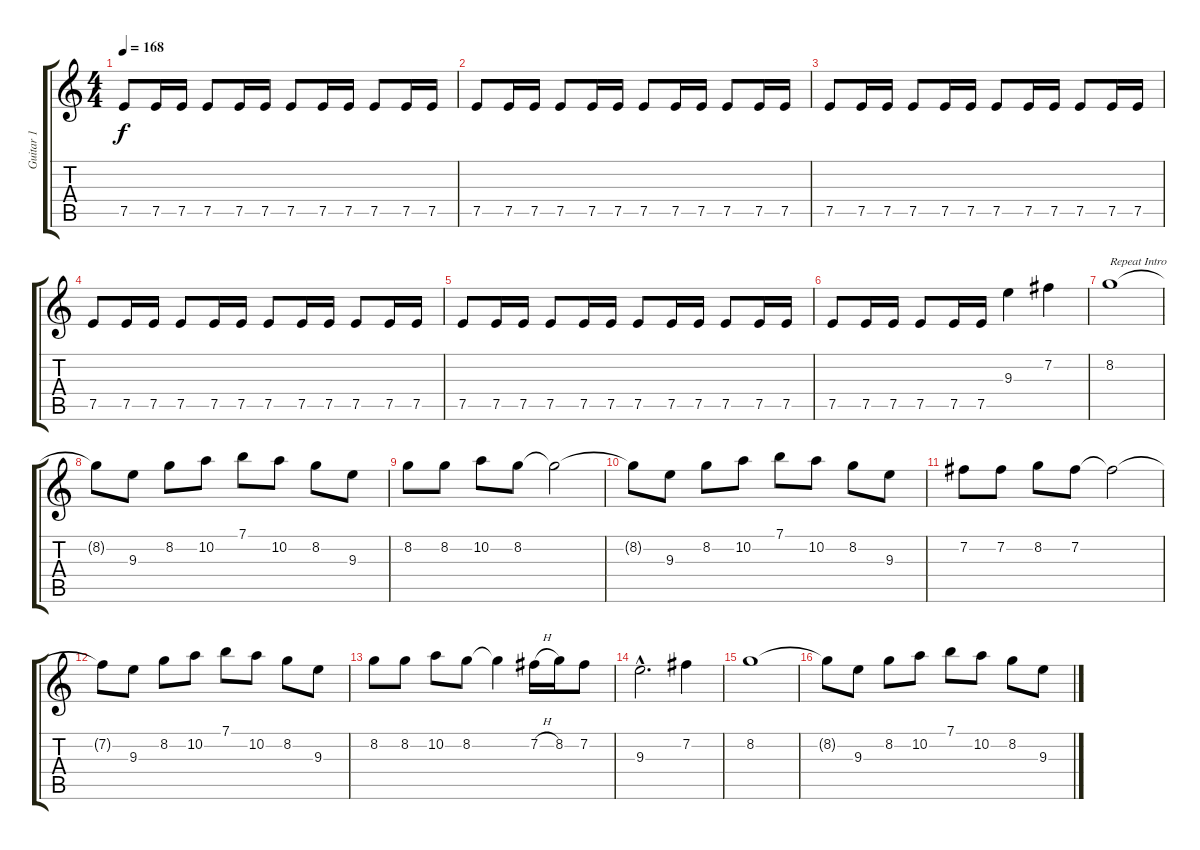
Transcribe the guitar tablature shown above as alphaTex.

\track ("Guitar 1" "Guitar 1") {instrument distortionguitar}
\staff {score tabs}
\tuning (E4 B3 G3 D3 A2 E2) {hide}
\ts (4 4)
\tempo 168
\clef g2
\ks c
7.5.8{dy f} 7.5.16 7.5.16 7.5.8 7.5.16 7.5.16 7.5.8 7.5.16 7.5.16 7.5.8 7.5.16 7.5.16 |
7.5.8 7.5.16 7.5.16 7.5.8 7.5.16 7.5.16 7.5.8 7.5.16 7.5.16 7.5.8 7.5.16 7.5.16 |
7.5.8 7.5.16 7.5.16 7.5.8 7.5.16 7.5.16 7.5.8 7.5.16 7.5.16 7.5.8 7.5.16 7.5.16 |
7.5.8 7.5.16 7.5.16 7.5.8 7.5.16 7.5.16 7.5.8 7.5.16 7.5.16 7.5.8 7.5.16 7.5.16 |
7.5.8 7.5.16 7.5.16 7.5.8 7.5.16 7.5.16 7.5.8 7.5.16 7.5.16 7.5.8 7.5.16 7.5.16 |
7.5.8 7.5.16 7.5.16 7.5.8 7.5.16 7.5.16 9.3.4 7.2.4 |
8.2.1{txt "Repeat Intro"} |
8.2{t}.8 9.3.8 8.2.8 10.2.8 7.1.8 10.2.8 8.2.8 9.3.8 |
8.2.8 8.2.8 10.2.8 8.2.8 8.2{t}.2 |
8.2{t}.8 9.3.8 8.2.8 10.2.8 7.1.8 10.2.8 8.2.8 9.3.8 |
7.2.8 7.2.8 8.2.8 7.2.8 7.2{t}.2 |
7.2{t}.8 9.3.8 8.2.8 10.2.8 7.1.8 10.2.8 8.2.8 9.3.8 |
8.2.8 8.2.8 10.2.8 8.2.8 8.2{t}.4 7.2{h}.16 8.2.16 7.2.8 |
9.3{hac}.2{d} 7.2.4 |
8.2.1 |
8.2{t}.8 9.3.8 8.2.8 10.2.8 7.1.8 10.2.8 8.2.8 9.3.8
